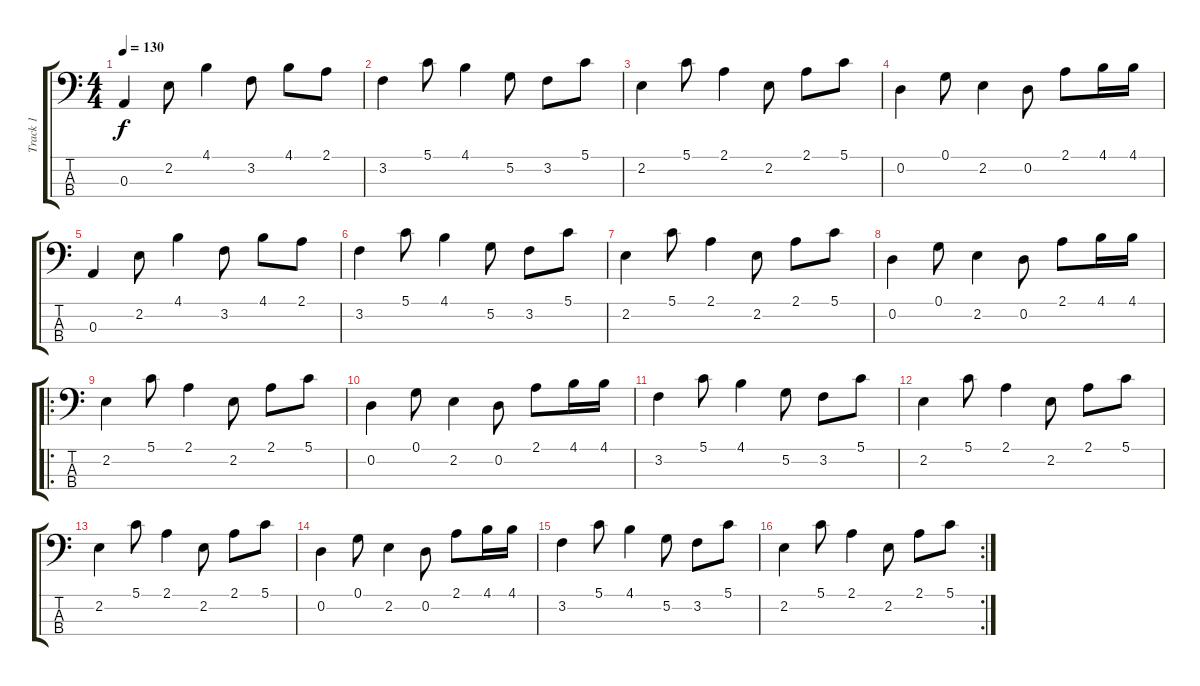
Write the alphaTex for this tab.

\track ("Track 1" "Track 1") {instrument electricbassfinger}
\staff {score tabs}
\tuning (G2 D2 A1 E1) {hide}
\ts (4 4)
\tempo 130
\clef f4
\ks c
0.3.4{dy f} 2.2.8 4.1.4 3.2.8 4.1.8 2.1.8 |
3.2.4 5.1.8 4.1.4 5.2.8 3.2.8 5.1.8 |
2.2.4 5.1.8 2.1.4 2.2.8 2.1.8 5.1.8 |
0.2.4 0.1.8 2.2.4 0.2.8 2.1.8 4.1.16 4.1.16 |
0.3.4 2.2.8 4.1.4 3.2.8 4.1.8 2.1.8 |
3.2.4 5.1.8 4.1.4 5.2.8 3.2.8 5.1.8 |
2.2.4 5.1.8 2.1.4 2.2.8 2.1.8 5.1.8 |
0.2.4 0.1.8 2.2.4 0.2.8 2.1.8 4.1.16 4.1.16 |
\ro
2.2.4 5.1.8 2.1.4 2.2.8 2.1.8 5.1.8 |
0.2.4 0.1.8 2.2.4 0.2.8 2.1.8 4.1.16 4.1.16 |
3.2.4 5.1.8 4.1.4 5.2.8 3.2.8 5.1.8 |
2.2.4 5.1.8 2.1.4 2.2.8 2.1.8 5.1.8 |
2.2.4 5.1.8 2.1.4 2.2.8 2.1.8 5.1.8 |
0.2.4 0.1.8 2.2.4 0.2.8 2.1.8 4.1.16 4.1.16 |
3.2.4 5.1.8 4.1.4 5.2.8 3.2.8 5.1.8 |
\rc 2
2.2.4 5.1.8 2.1.4 2.2.8 2.1.8 5.1.8
